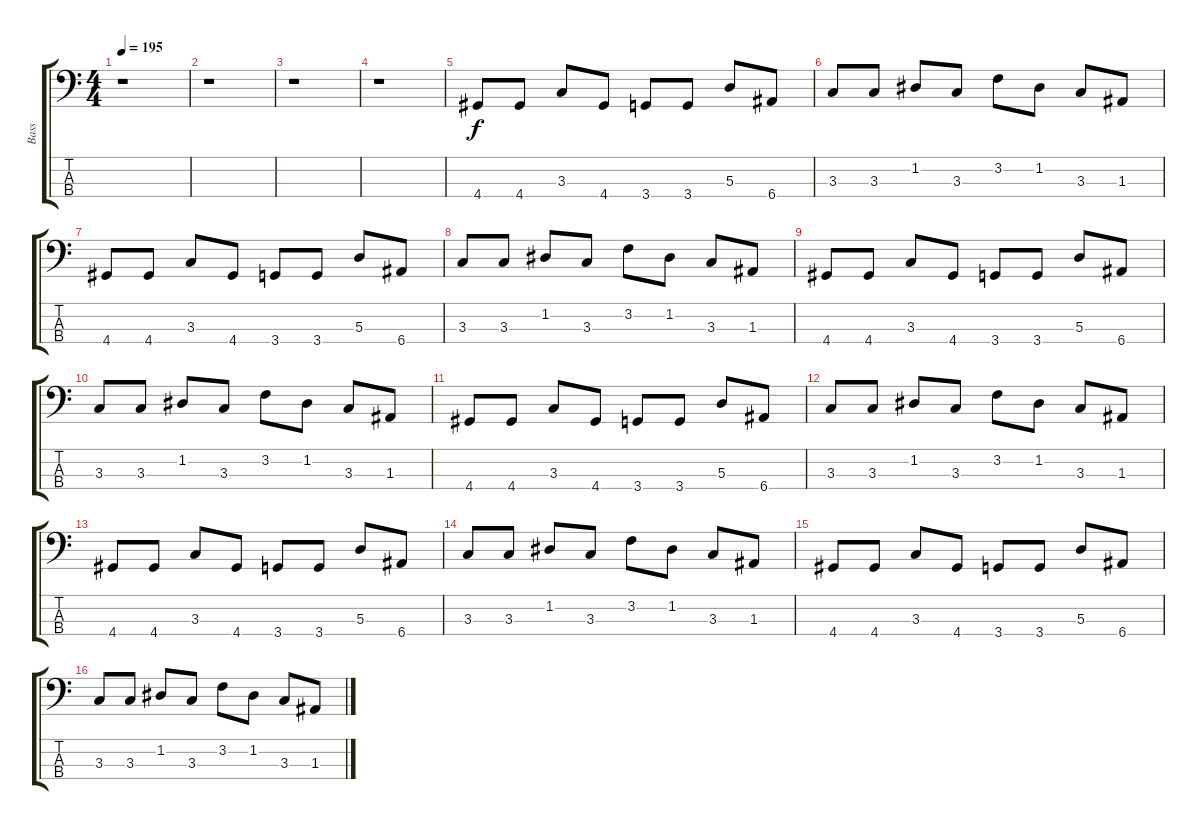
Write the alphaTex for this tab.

\track ("Bass" "Bass") {instrument electricbasspick}
\staff {score tabs}
\tuning (G2 D2 A1 E1) {hide}
\ts (4 4)
\tempo 195
\clef f4
\ks c
r.1{dy f instrument electricbasspick} |
r.1 |
r.1 |
r.1 |
4.4.8 4.4.8 3.3.8 4.4.8 3.4.8 3.4.8 5.3.8 6.4.8 |
3.3.8 3.3.8 1.2.8 3.3.8 3.2.8 1.2.8 3.3.8 1.3.8 |
4.4.8 4.4.8 3.3.8 4.4.8 3.4.8 3.4.8 5.3.8 6.4.8 |
3.3.8 3.3.8 1.2.8 3.3.8 3.2.8 1.2.8 3.3.8 1.3.8 |
4.4.8 4.4.8 3.3.8 4.4.8 3.4.8 3.4.8 5.3.8 6.4.8 |
3.3.8 3.3.8 1.2.8 3.3.8 3.2.8 1.2.8 3.3.8 1.3.8 |
4.4.8 4.4.8 3.3.8 4.4.8 3.4.8 3.4.8 5.3.8 6.4.8 |
3.3.8 3.3.8 1.2.8 3.3.8 3.2.8 1.2.8 3.3.8 1.3.8 |
4.4.8 4.4.8 3.3.8 4.4.8 3.4.8 3.4.8 5.3.8 6.4.8 |
3.3.8 3.3.8 1.2.8 3.3.8 3.2.8 1.2.8 3.3.8 1.3.8 |
4.4.8 4.4.8 3.3.8 4.4.8 3.4.8 3.4.8 5.3.8 6.4.8 |
3.3.8 3.3.8 1.2.8 3.3.8 3.2.8 1.2.8 3.3.8 1.3.8
